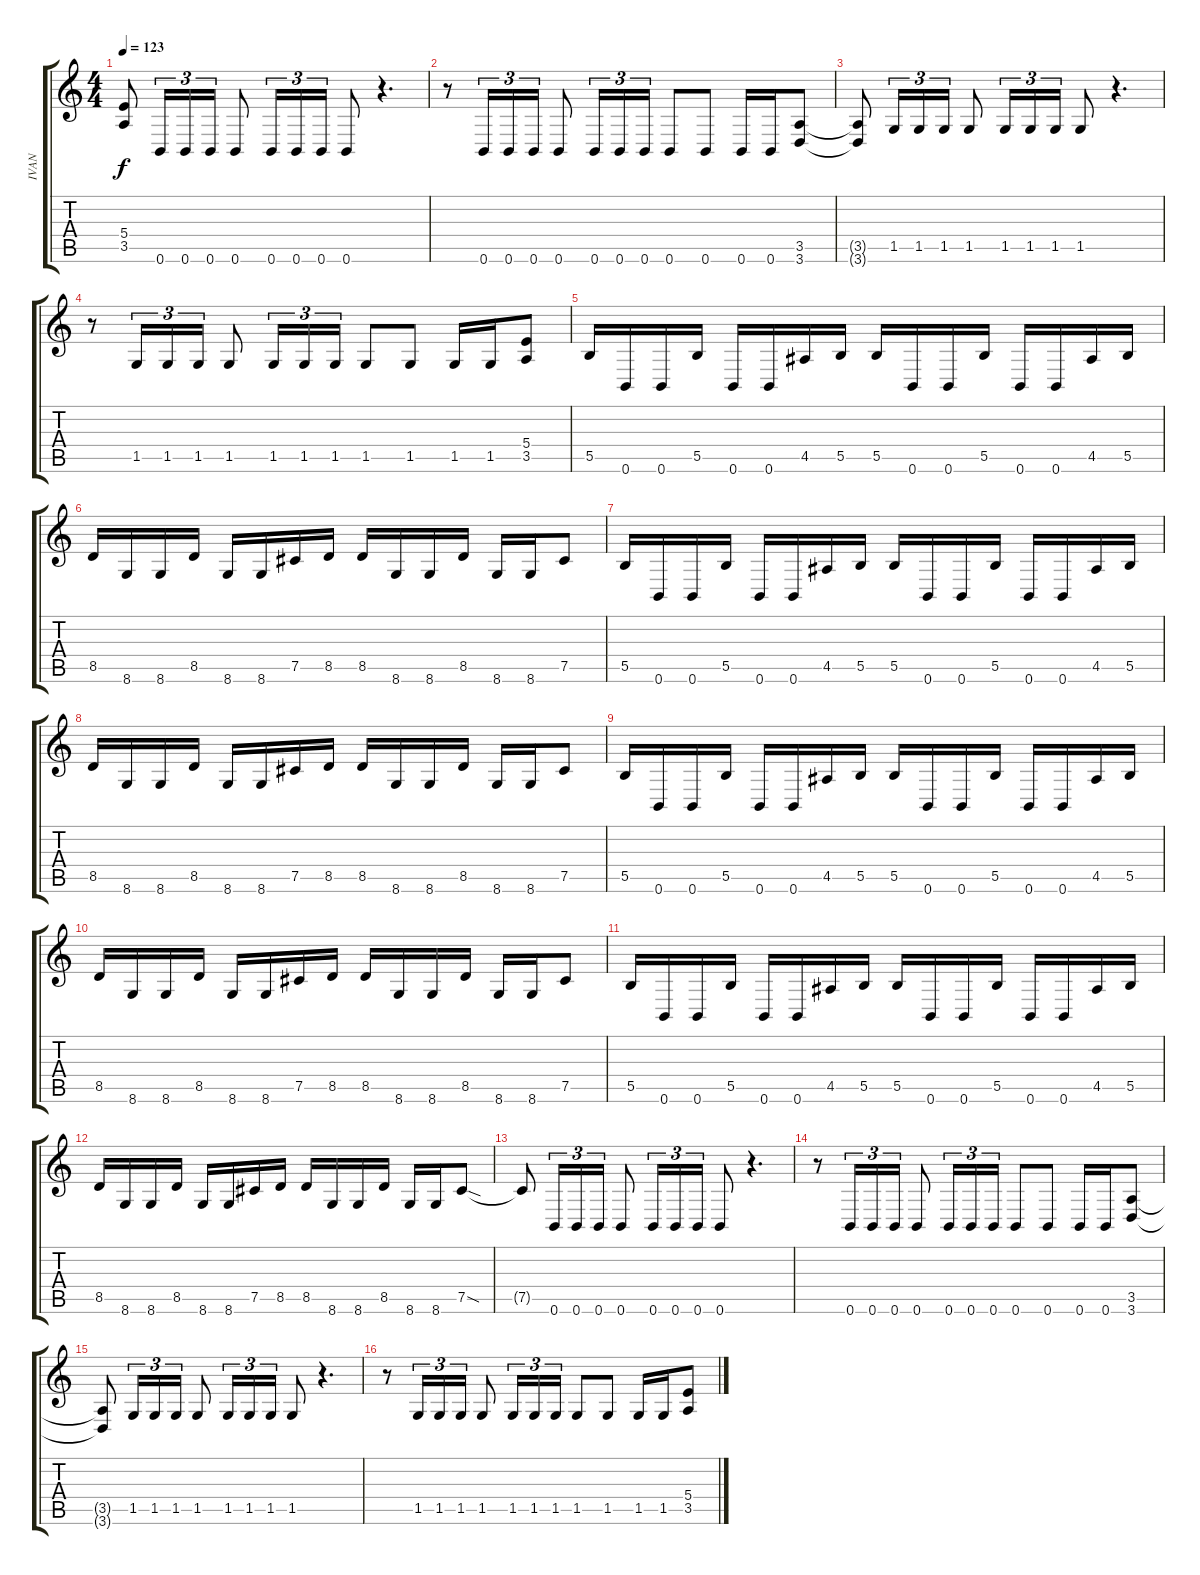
\track ("IVAN" "IVAN") {instrument distortionguitar}
\staff {score tabs}
\tuning (Db4 Ab3 E3 B2 Gb2 B1) {hide}
\ts (4 4)
\tempo 123
\clef g2
\ks c
(5.4{t} 3.5{t}).8{dy f} 0.6.16{tu (3 2)} 0.6.16{tu (3 2)} 0.6.16{tu (3 2)} 0.6.8 0.6.16{tu (3 2)} 0.6.16{tu (3 2)} 0.6.16{tu (3 2)} 0.6.8 r.4{d} |
r.8 0.6.16{tu (3 2)} 0.6.16{tu (3 2)} 0.6.16{tu (3 2)} 0.6.8 0.6.16{tu (3 2)} 0.6.16{tu (3 2)} 0.6.16{tu (3 2)} 0.6.8 0.6.8 0.6.16 0.6.16 (3.5 3.6).8 |
(3.5{t} 3.6{t}).8 1.5.16{tu (3 2)} 1.5.16{tu (3 2)} 1.5.16{tu (3 2)} 1.5.8 1.5.16{tu (3 2)} 1.5.16{tu (3 2)} 1.5.16{tu (3 2)} 1.5.8 r.4{d} |
r.8 1.5.16{tu (3 2)} 1.5.16{tu (3 2)} 1.5.16{tu (3 2)} 1.5.8 1.5.16{tu (3 2)} 1.5.16{tu (3 2)} 1.5.16{tu (3 2)} 1.5.8 1.5.8 1.5.16 1.5.16 (5.4 3.5).8 |
5.5.16 0.6.16 0.6.16 5.5.16 0.6.16 0.6.16 4.5.16 5.5.16 5.5.16 0.6.16 0.6.16 5.5.16 0.6.16 0.6.16 4.5.16 5.5.16 |
8.5.16 8.6.16 8.6.16 8.5.16 8.6.16 8.6.16 7.5.16 8.5.16 8.5.16 8.6.16 8.6.16 8.5.16 8.6.16 8.6.16 7.5.8 |
5.5.16 0.6.16 0.6.16 5.5.16 0.6.16 0.6.16 4.5.16 5.5.16 5.5.16 0.6.16 0.6.16 5.5.16 0.6.16 0.6.16 4.5.16 5.5.16 |
8.5.16 8.6.16 8.6.16 8.5.16 8.6.16 8.6.16 7.5.16 8.5.16 8.5.16 8.6.16 8.6.16 8.5.16 8.6.16 8.6.16 7.5.8 |
5.5.16 0.6.16 0.6.16 5.5.16 0.6.16 0.6.16 4.5.16 5.5.16 5.5.16 0.6.16 0.6.16 5.5.16 0.6.16 0.6.16 4.5.16 5.5.16 |
8.5.16 8.6.16 8.6.16 8.5.16 8.6.16 8.6.16 7.5.16 8.5.16 8.5.16 8.6.16 8.6.16 8.5.16 8.6.16 8.6.16 7.5.8 |
5.5.16 0.6.16 0.6.16 5.5.16 0.6.16 0.6.16 4.5.16 5.5.16 5.5.16 0.6.16 0.6.16 5.5.16 0.6.16 0.6.16 4.5.16 5.5.16 |
8.5.16 8.6.16 8.6.16 8.5.16 8.6.16 8.6.16 7.5.16 8.5.16 8.5.16 8.6.16 8.6.16 8.5.16 8.6.16 8.6.16 7.5{sod}.8 |
7.5{t}.8 0.6.16{tu (3 2)} 0.6.16{tu (3 2)} 0.6.16{tu (3 2)} 0.6.8 0.6.16{tu (3 2)} 0.6.16{tu (3 2)} 0.6.16{tu (3 2)} 0.6.8 r.4{d} |
r.8 0.6.16{tu (3 2)} 0.6.16{tu (3 2)} 0.6.16{tu (3 2)} 0.6.8 0.6.16{tu (3 2)} 0.6.16{tu (3 2)} 0.6.16{tu (3 2)} 0.6.8 0.6.8 0.6.16 0.6.16 (3.5 3.6).8 |
(3.5{t} 3.6{t}).8 1.5.16{tu (3 2)} 1.5.16{tu (3 2)} 1.5.16{tu (3 2)} 1.5.8 1.5.16{tu (3 2)} 1.5.16{tu (3 2)} 1.5.16{tu (3 2)} 1.5.8 r.4{d} |
r.8 1.5.16{tu (3 2)} 1.5.16{tu (3 2)} 1.5.16{tu (3 2)} 1.5.8 1.5.16{tu (3 2)} 1.5.16{tu (3 2)} 1.5.16{tu (3 2)} 1.5.8 1.5.8 1.5.16 1.5.16 (5.4 3.5).8
